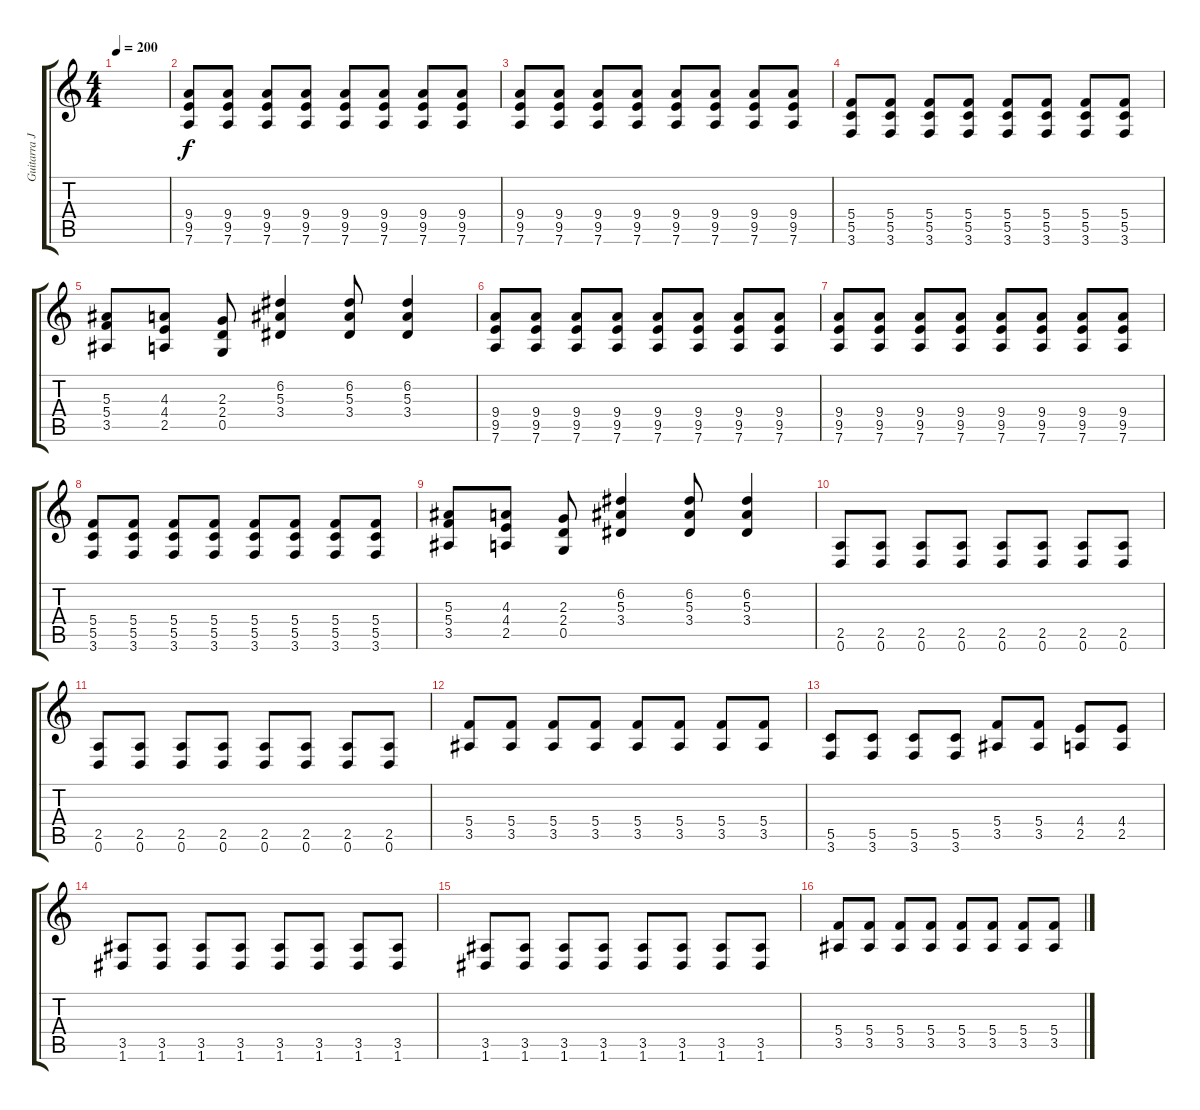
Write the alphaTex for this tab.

\track ("Guitarra Jony" "Guitarra J") {instrument distortionguitar}
\staff {score tabs}
\tuning (D4 A3 F3 C3 G2 D2) {hide}
\ts (4 4)
\tempo 200
\clef g2
\ks c
|
(9.4 9.5 7.6).8 (9.4 9.5 7.6).8 (9.4 9.5 7.6).8 (9.4 9.5 7.6).8 (9.4 9.5 7.6).8 (9.4 9.5 7.6).8 (9.4 9.5 7.6).8 (9.4 9.5 7.6).8 |
(9.4 9.5 7.6).8 (9.4 9.5 7.6).8 (9.4 9.5 7.6).8 (9.4 9.5 7.6).8 (9.4 9.5 7.6).8 (9.4 9.5 7.6).8 (9.4 9.5 7.6).8 (9.4 9.5 7.6).8 |
(5.4 5.5 3.6).8 (5.4 5.5 3.6).8 (5.4 5.5 3.6).8 (5.4 5.5 3.6).8 (5.4 5.5 3.6).8 (5.4 5.5 3.6).8 (5.4 5.5 3.6).8 (5.4 5.5 3.6).8 |
(5.3 5.4 3.5).8 (4.3 4.4 2.5).8 (2.3 2.4 0.5).8 (6.2 5.3 3.4).4 (6.2 5.3 3.4).8 (6.2 5.3 3.4).4 |
(9.4 9.5 7.6).8 (9.4 9.5 7.6).8 (9.4 9.5 7.6).8 (9.4 9.5 7.6).8 (9.4 9.5 7.6).8 (9.4 9.5 7.6).8 (9.4 9.5 7.6).8 (9.4 9.5 7.6).8 |
(9.4 9.5 7.6).8 (9.4 9.5 7.6).8 (9.4 9.5 7.6).8 (9.4 9.5 7.6).8 (9.4 9.5 7.6).8 (9.4 9.5 7.6).8 (9.4 9.5 7.6).8 (9.4 9.5 7.6).8 |
(5.4 5.5 3.6).8 (5.4 5.5 3.6).8 (5.4 5.5 3.6).8 (5.4 5.5 3.6).8 (5.4 5.5 3.6).8 (5.4 5.5 3.6).8 (5.4 5.5 3.6).8 (5.4 5.5 3.6).8 |
(5.3 5.4 3.5).8 (4.3 4.4 2.5).8 (2.3 2.4 0.5).8 (6.2 5.3 3.4).4 (6.2 5.3 3.4).8 (6.2 5.3 3.4).4 |
(2.5 0.6).8 (2.5 0.6).8 (2.5 0.6).8 (2.5 0.6).8 (2.5 0.6).8 (2.5 0.6).8 (2.5 0.6).8 (2.5 0.6).8 |
(2.5 0.6).8 (2.5 0.6).8 (2.5 0.6).8 (2.5 0.6).8 (2.5 0.6).8 (2.5 0.6).8 (2.5 0.6).8 (2.5 0.6).8 |
(5.4 3.5).8 (5.4 3.5).8 (5.4 3.5).8 (5.4 3.5).8 (5.4 3.5).8 (5.4 3.5).8 (5.4 3.5).8 (5.4 3.5).8 |
(5.5 3.6).8 (5.5 3.6).8 (5.5 3.6).8 (5.5 3.6).8 (5.4 3.5).8 (5.4 3.5).8 (4.4 2.5).8 (4.4 2.5).8 |
(3.5 1.6).8 (3.5 1.6).8 (3.5 1.6).8 (3.5 1.6).8 (3.5 1.6).8 (3.5 1.6).8 (3.5 1.6).8 (3.5 1.6).8 |
(3.5 1.6).8 (3.5 1.6).8 (3.5 1.6).8 (3.5 1.6).8 (3.5 1.6).8 (3.5 1.6).8 (3.5 1.6).8 (3.5 1.6).8 |
(5.4 3.5).8 (5.4 3.5).8 (5.4 3.5).8 (5.4 3.5).8 (5.4 3.5).8 (5.4 3.5).8 (5.4 3.5).8 (5.4 3.5).8
